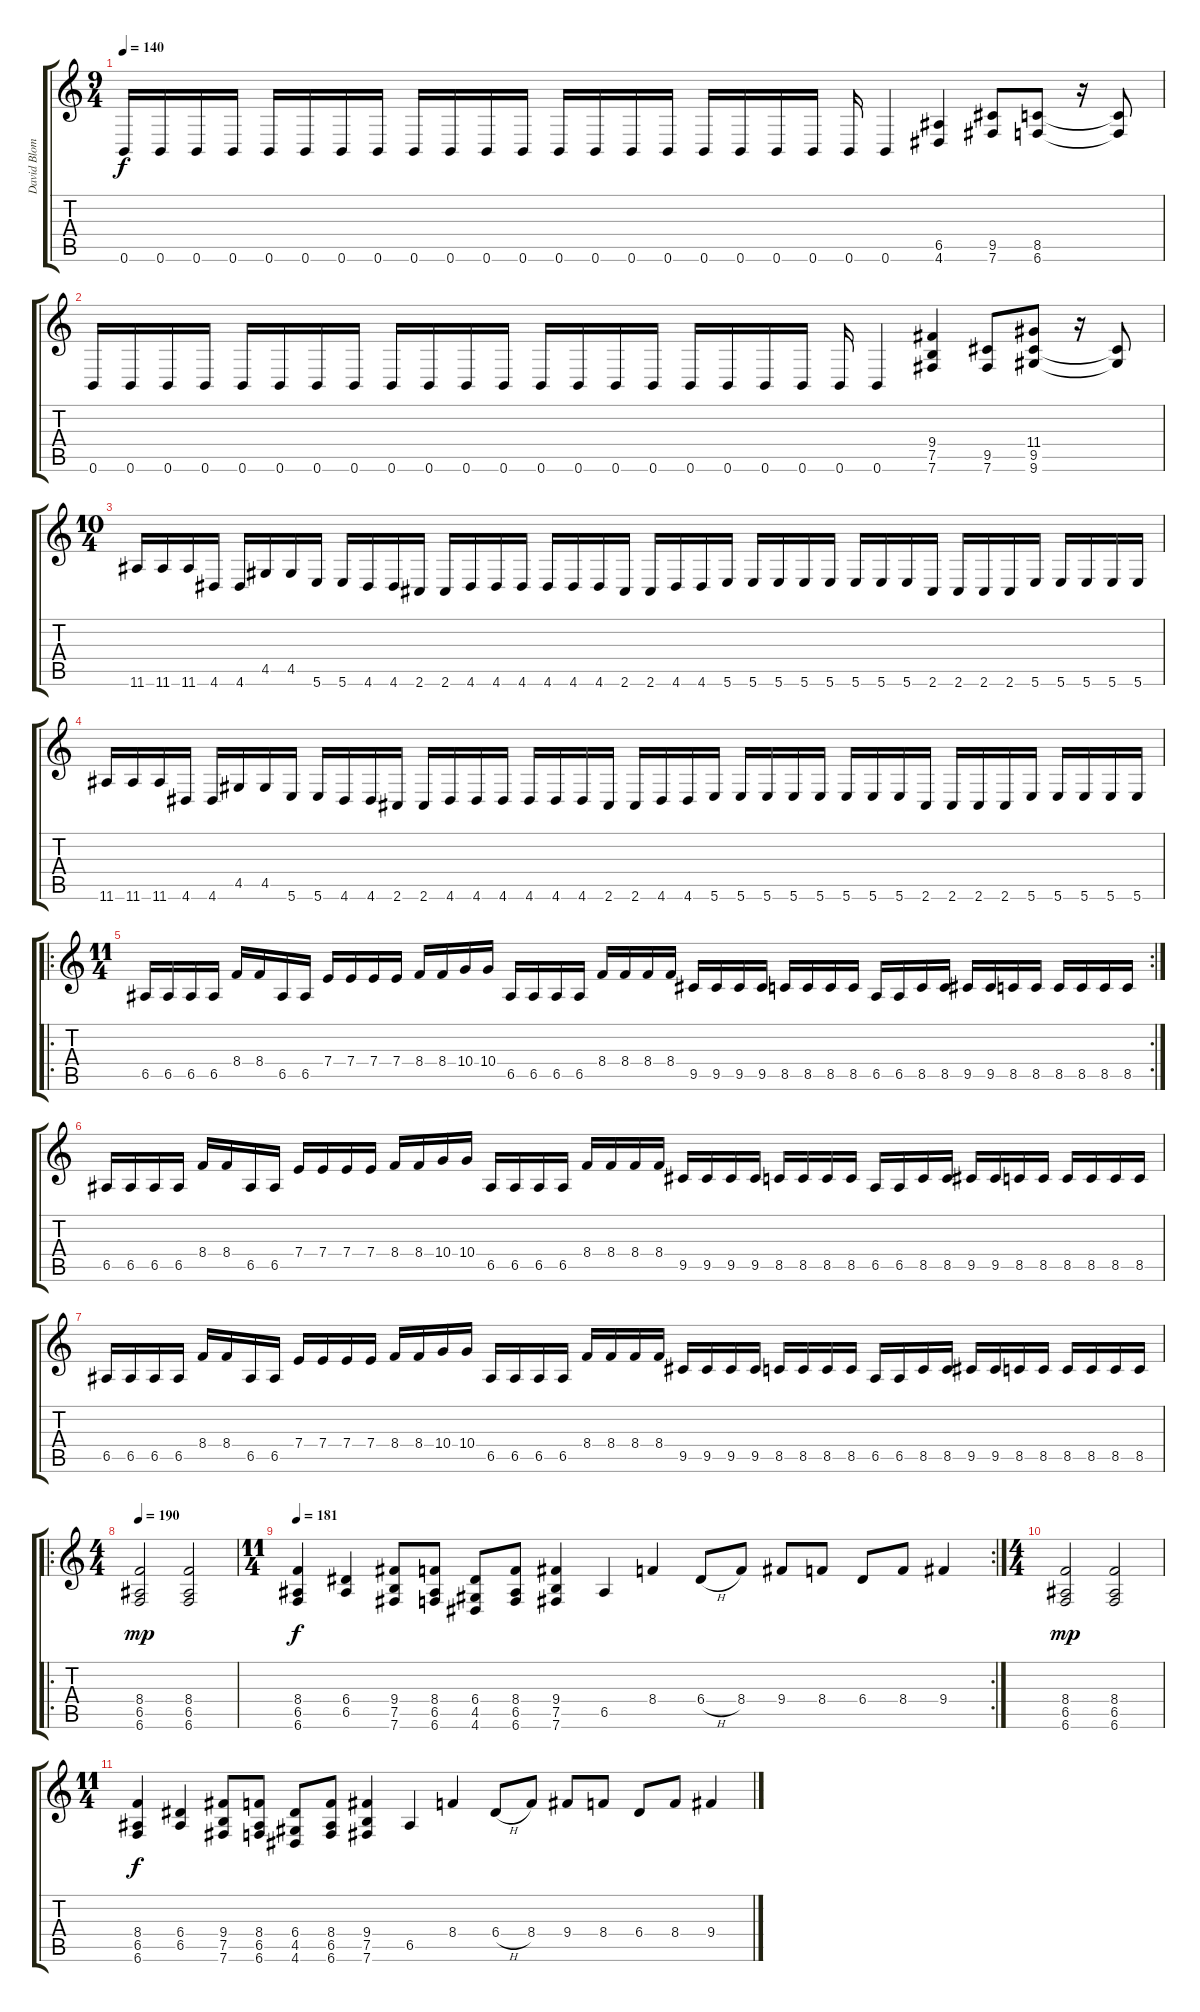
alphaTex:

\track ("David Blomqvist" "David Blom") {instrument distortionguitar}
\staff {score tabs}
\tuning (A3 Gb3 D3 A2 E2 B1) {hide}
\ts (9 4)
\tempo 140
\clef g2
\ks c
0.6.16{dy f} 0.6.16 0.6.16 0.6.16 0.6.16 0.6.16 0.6.16 0.6.16 0.6.16 0.6.16 0.6.16 0.6.16 0.6.16 0.6.16 0.6.16 0.6.16 0.6.16 0.6.16 0.6.16 0.6.16 0.6.16 0.6.4 (6.5 4.6).4 (9.5 7.6).8 (8.5 6.6).8 r.16 (8.5{t} 6.6{t}).8 |
0.6.16 0.6.16 0.6.16 0.6.16 0.6.16 0.6.16 0.6.16 0.6.16 0.6.16 0.6.16 0.6.16 0.6.16 0.6.16 0.6.16 0.6.16 0.6.16 0.6.16 0.6.16 0.6.16 0.6.16 0.6.16 0.6.4 (9.4 7.5 7.6).4 (9.5 7.6).8 (11.4 9.5 9.6).8 r.16 (9.5{t} 9.6{t}).8 |
\ts (10 4)
11.6.16 11.6.16 11.6.16 4.6.16 4.6.16 4.5.16 4.5.16 5.6.16 5.6.16 4.6.16 4.6.16 2.6.16 2.6.16 4.6.16 4.6.16 4.6.16 4.6.16 4.6.16 4.6.16 2.6.16 2.6.16 4.6.16 4.6.16 5.6.16 5.6.16 5.6.16 5.6.16 5.6.16 5.6.16 5.6.16 5.6.16 2.6.16 2.6.16 2.6.16 2.6.16 5.6.16 5.6.16 5.6.16 5.6.16 5.6.16 |
11.6.16 11.6.16 11.6.16 4.6.16 4.6.16 4.5.16 4.5.16 5.6.16 5.6.16 4.6.16 4.6.16 2.6.16 2.6.16 4.6.16 4.6.16 4.6.16 4.6.16 4.6.16 4.6.16 2.6.16 2.6.16 4.6.16 4.6.16 5.6.16 5.6.16 5.6.16 5.6.16 5.6.16 5.6.16 5.6.16 5.6.16 2.6.16 2.6.16 2.6.16 2.6.16 5.6.16 5.6.16 5.6.16 5.6.16 5.6.16 |
\ro
\rc 2
\ts (11 4)
6.5.16 6.5.16 6.5.16 6.5.16 8.4.16 8.4.16 6.5.16 6.5.16 7.4.16 7.4.16 7.4.16 7.4.16 8.4.16 8.4.16 10.4.16 10.4.16 6.5.16 6.5.16 6.5.16 6.5.16 8.4.16 8.4.16 8.4.16 8.4.16 9.5.16 9.5.16 9.5.16 9.5.16 8.5.16 8.5.16 8.5.16 8.5.16 6.5.16 6.5.16 8.5.16 8.5.16 9.5.16 9.5.16 8.5.16 8.5.16 8.5.16 8.5.16 8.5.16 8.5.16 |
6.5.16 6.5.16 6.5.16 6.5.16 8.4.16 8.4.16 6.5.16 6.5.16 7.4.16 7.4.16 7.4.16 7.4.16 8.4.16 8.4.16 10.4.16 10.4.16 6.5.16 6.5.16 6.5.16 6.5.16 8.4.16 8.4.16 8.4.16 8.4.16 9.5.16 9.5.16 9.5.16 9.5.16 8.5.16 8.5.16 8.5.16 8.5.16 6.5.16 6.5.16 8.5.16 8.5.16 9.5.16 9.5.16 8.5.16 8.5.16 8.5.16 8.5.16 8.5.16 8.5.16 |
6.5.16 6.5.16 6.5.16 6.5.16 8.4.16 8.4.16 6.5.16 6.5.16 7.4.16 7.4.16 7.4.16 7.4.16 8.4.16 8.4.16 10.4.16 10.4.16 6.5.16 6.5.16 6.5.16 6.5.16 8.4.16 8.4.16 8.4.16 8.4.16 9.5.16 9.5.16 9.5.16 9.5.16 8.5.16 8.5.16 8.5.16 8.5.16 6.5.16 6.5.16 8.5.16 8.5.16 9.5.16 9.5.16 8.5.16 8.5.16 8.5.16 8.5.16 8.5.16 8.5.16 |
\ro
\ts (4 4)
\tempo 160
\tempo 190
(8.4 6.5 6.6).2{dy mp} (8.4 6.5 6.6).2 |
\rc 2
\ts (11 4)
\tempo 181
(8.4 6.5 6.6).4{dy f} (6.4 6.5).4 (9.4 7.5 7.6).8 (8.4 6.5 6.6).8 (6.4 4.5 4.6).8 (8.4 6.5 6.6).8 (9.4 7.5 7.6).4 6.5.4 8.4.4 6.4{h}.8 8.4.8 9.4.8 8.4.8 6.4.8 8.4.8 9.4.4 |
\ts (4 4)
(8.4 6.5 6.6).2{dy mp} (8.4 6.5 6.6).2 |
\ts (11 4)
(8.4 6.5 6.6).4{dy f} (6.4 6.5).4 (9.4 7.5 7.6).8 (8.4 6.5 6.6).8 (6.4 4.5 4.6).8 (8.4 6.5 6.6).8 (9.4 7.5 7.6).4 6.5.4 8.4.4 6.4{h}.8 8.4.8 9.4.8 8.4.8 6.4.8 8.4.8 9.4.4
